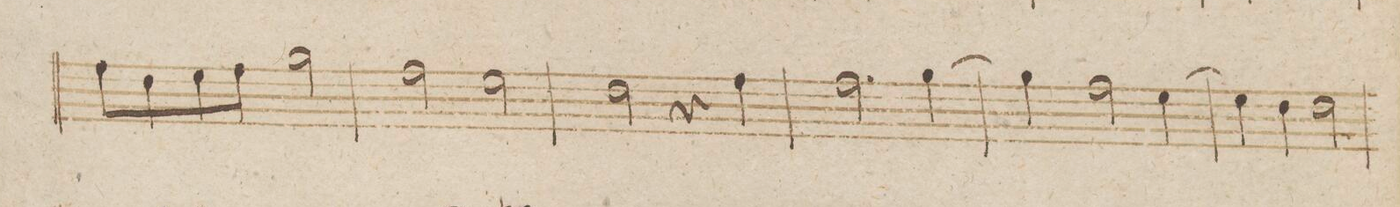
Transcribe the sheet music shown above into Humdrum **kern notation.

**kern	**dynam
*I"Viola.	*
*clefC3	*
*k[b-]	*
*met(c)	*
*M4/4	*
8g\L	.
8e\	.
8f\	.
8g\J	.
2a\	.
=233	=233
2g\	.
2f\	.
=234	=234
2e\	.
4r	.
4g\	.
=235	=235
2.g\	.
[4a\	.
=236	=236
4a\]	.
2g\	.
[4f\	.
=237	=237
4f\]	.
4e\	.
2e\	.
=238	=238
*-	*-
